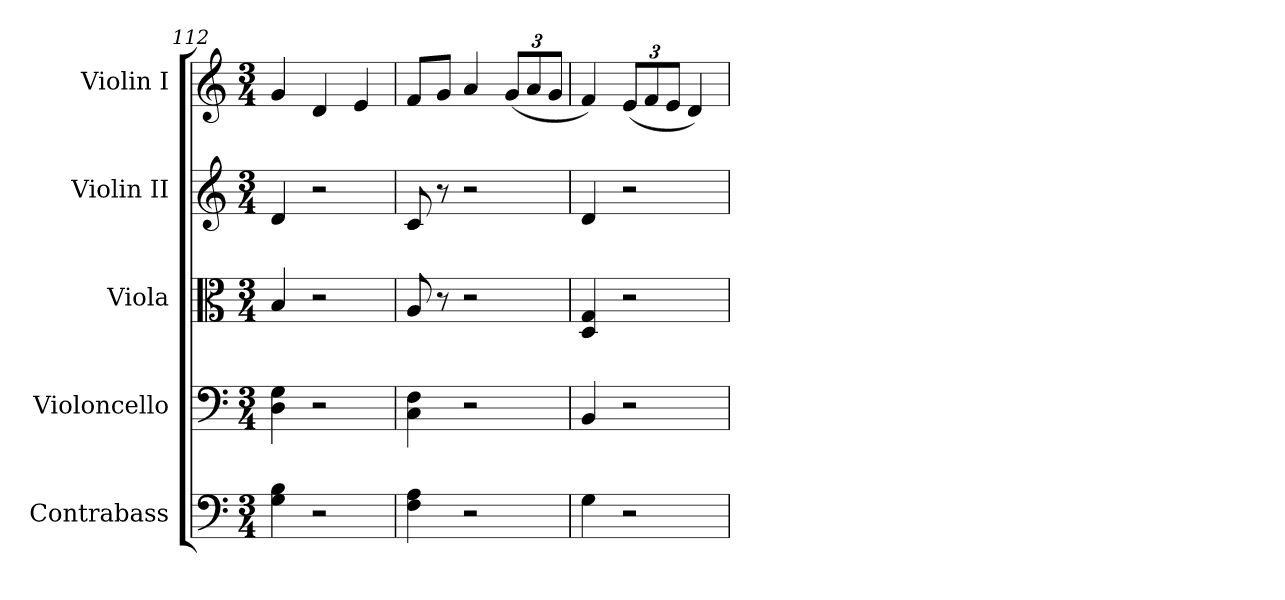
**kern	**kern	**kern	**kern	**kern
*part5	*part4	*part3	*part2	*part1
*staff5	*staff4	*staff3	*staff2	*staff1
*I"Contrabass	*I"Violoncello	*I"Viola	*I"Violin II	*I"Violin I
*I'Cb.	*I'Vc.	*I'Vla.	*I'Vln. II	*I'Vln. I
*clefF4	*clefF4	*clefC3	*clefG2	*clefG2
*ITrd7c12	*	*	*	*
*k[]	*k[]	*k[]	*k[]	*k[]
*M3/4	*M3/4	*M3/4	*M3/4	*M3/4
=112	=112	=112	=112	=112
4GG\ 4BB\	4D\ 4G\	4B/	4d/	4g/
2r	2r	2r	2r	4d/
.	.	.	.	4e/
=113	=113	=113	=113	=113
4FF\ 4AA\	4C\ 4F\	8A/	8c/	8f/L
.	.	8r	8r	8g/J
2r	2r	2r	2r	4a/
*	*	*	*	*Xbrackettup
.	.	.	.	(<12g/L
.	.	.	.	12a/
.	.	.	.	12g/J
=114	=114	=114	=114	=114
4GG\	4BB/	4D/ 4G/	4d/	4f/)
2r	2r	2r	2r	(<12e/L
.	.	.	.	12f/
.	.	.	.	12e/J
.	.	.	.	4d/)
=	=	=	=	=
*-	*-	*-	*-	*-
